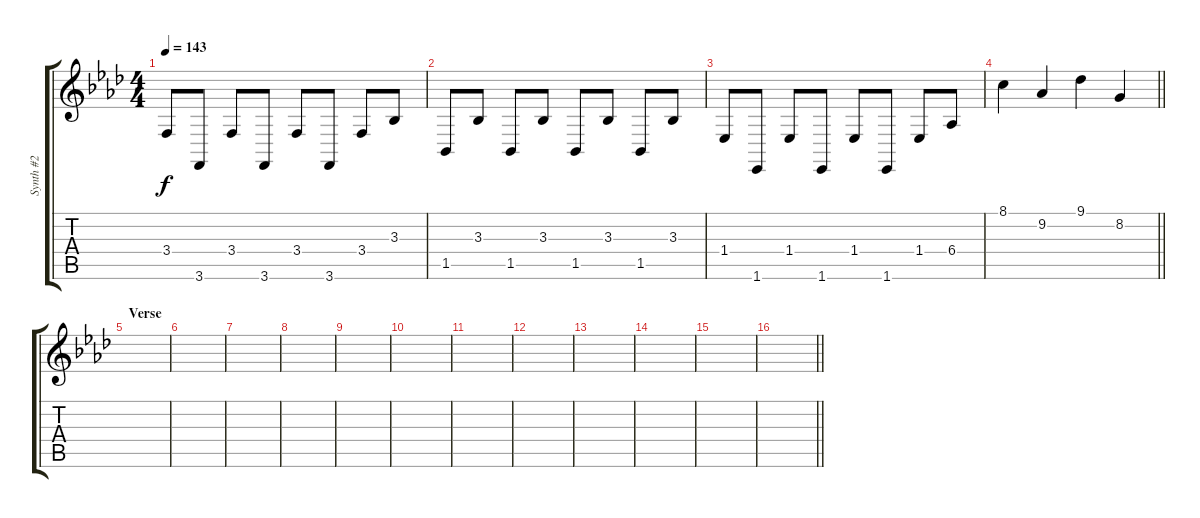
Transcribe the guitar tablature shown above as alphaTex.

\track ("Synth #2" "Synth #2") {instrument lead8bassandlead}
\staff {score tabs}
\tuning (E4 B3 G3 D3 A2 D2) {hide}
\ts (4 4)
\tempo 143
\clef g2
\ks ab
3.4.8{dy f} 3.6.8 3.4.8 3.6.8 3.4.8 3.6.8 3.4.8 3.3.8 |
1.5.8 3.3.8 1.5.8 3.3.8 1.5.8 3.3.8 1.5.8 3.3.8 |
1.4.8 1.6.8 1.4.8 1.6.8 1.4.8 1.6.8 1.4.8 6.4.8 |
\barLineRight lightlight
8.1.4 9.2.4 9.1.4 8.2.4 |
\section ("" "Verse")
|
|
|
|
|
|
|
|
|
|
|
\barLineRight lightlight
